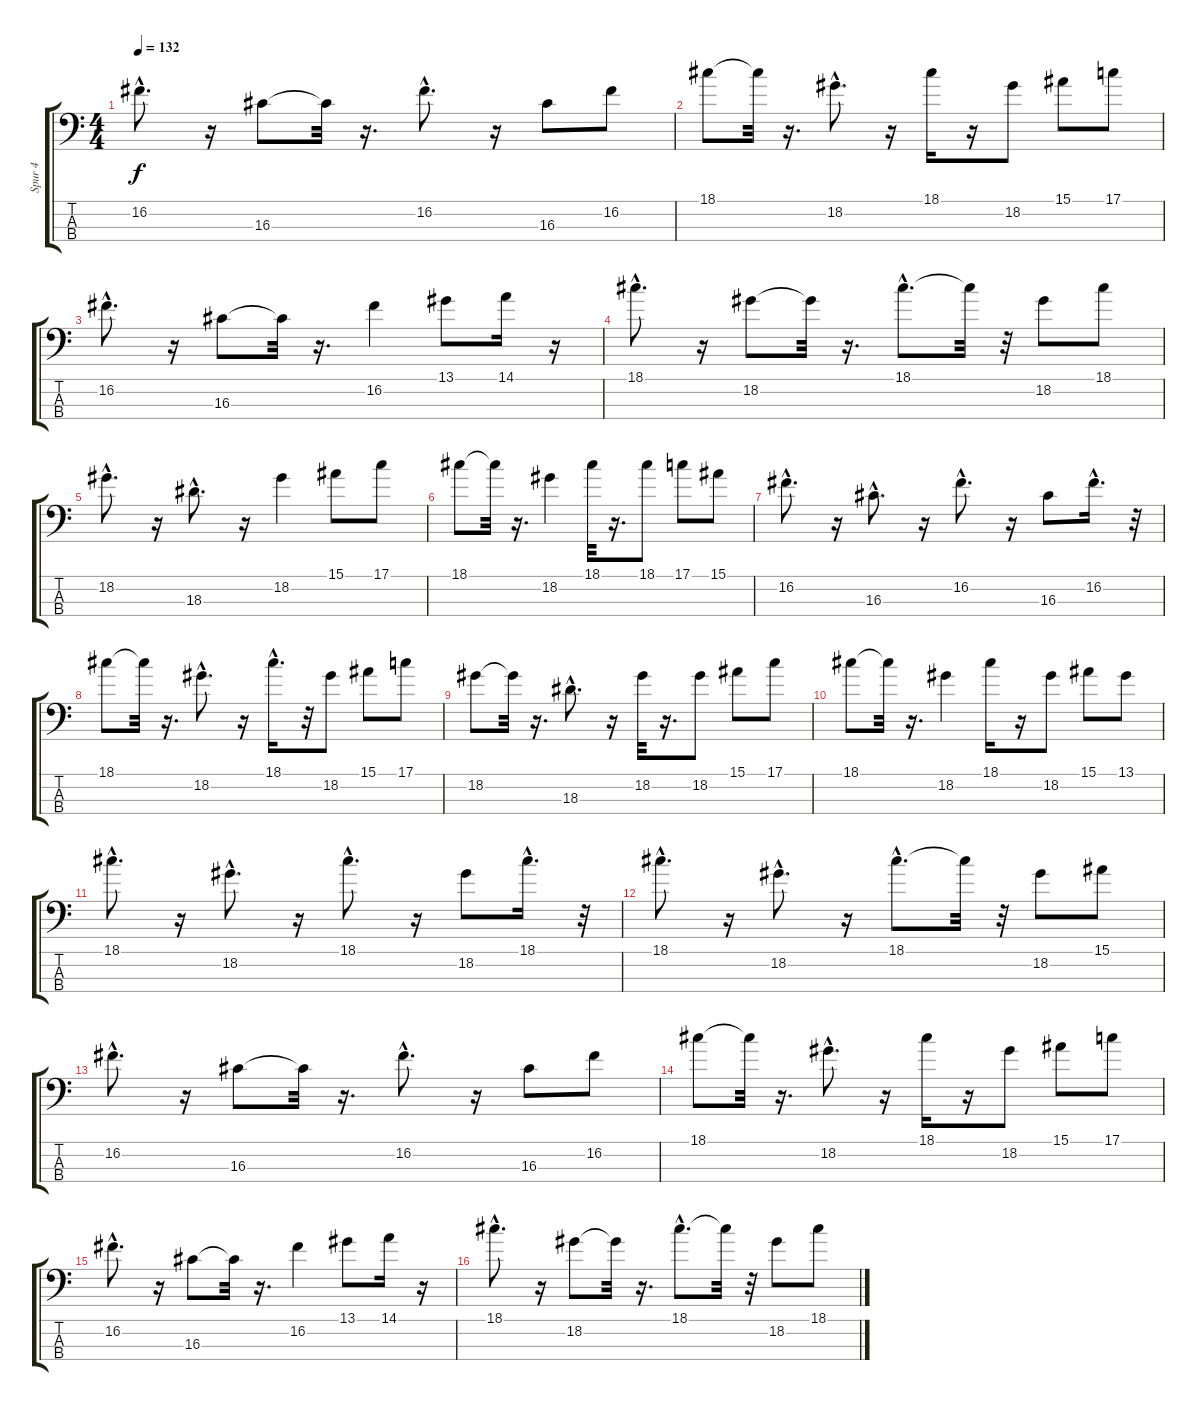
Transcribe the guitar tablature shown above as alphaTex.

\track ("Spur 4" "Spur 4") {instrument fretlessbass}
\staff {score tabs}
\tuning (G2 D2 A1 E1) {hide}
\ts (4 4)
\tempo 132
\clef f4
\ks c
16.2{hac}.8{d dy f} r.16 16.3.8 16.3{t}.32 r.16{d} 16.2{hac}.8{d} r.16 16.3.8 16.2.8 |
18.1.8 18.1{t}.32 r.16{d} 18.2{hac}.8{d} r.16 18.1.16 r.16 18.2.8 15.1.8 17.1.8 |
16.2{hac}.8{d} r.16 16.3.8 16.3{t}.32 r.16{d} 16.2.4 13.1.8 14.1.16 r.16 |
18.1{hac}.8{d} r.16 18.2.8 18.2{t}.32 r.16{d} 18.1{hac}.8{d} 18.1{t}.32 r.32 18.2.8 18.1.8 |
18.2{hac}.8{d} r.16 18.3{hac}.8{d} r.16 18.2.4 15.1.8 17.1.8 |
18.1.8 18.1{t}.32 r.16{d} 18.2.4 18.1.32 r.16{d} 18.1.8 17.1.8 15.1.8 |
16.2{hac}.8{d} r.16 16.3{hac}.8{d} r.16 16.2{hac}.8{d} r.16 16.3.8 16.2{hac}.16{d} r.32 |
18.1.8 18.1{t}.32 r.16{d} 18.2{hac}.8{d} r.16 18.1{hac}.16{d} r.32 18.2.8 15.1.8 17.1.8 |
18.2.8 18.2{t}.32 r.16{d} 18.3{hac}.8{d} r.16 18.2.32 r.16{d} 18.2.8 15.1.8 17.1.8 |
18.1.8 18.1{t}.32 r.16{d} 18.2.4 18.1.16 r.16 18.2.8 15.1.8 13.1.8 |
18.1{hac}.8{d} r.16 18.2{hac}.8{d} r.16 18.1{hac}.8{d} r.16 18.2.8 18.1{hac}.16{d} r.32 |
18.1{hac}.8{d} r.16 18.2{hac}.8{d} r.16 18.1{hac}.8{d} 18.1{t}.32 r.32 18.2.8 15.1.8 |
16.2{hac}.8{d} r.16 16.3.8 16.3{t}.32 r.16{d} 16.2{hac}.8{d} r.16 16.3.8 16.2.8 |
18.1.8 18.1{t}.32 r.16{d} 18.2{hac}.8{d} r.16 18.1.16 r.16 18.2.8 15.1.8 17.1.8 |
16.2{hac}.8{d} r.16 16.3.8 16.3{t}.32 r.16{d} 16.2.4 13.1.8 14.1.16 r.16 |
18.1{hac}.8{d} r.16 18.2.8 18.2{t}.32 r.16{d} 18.1{hac}.8{d} 18.1{t}.32 r.32 18.2.8 18.1.8
